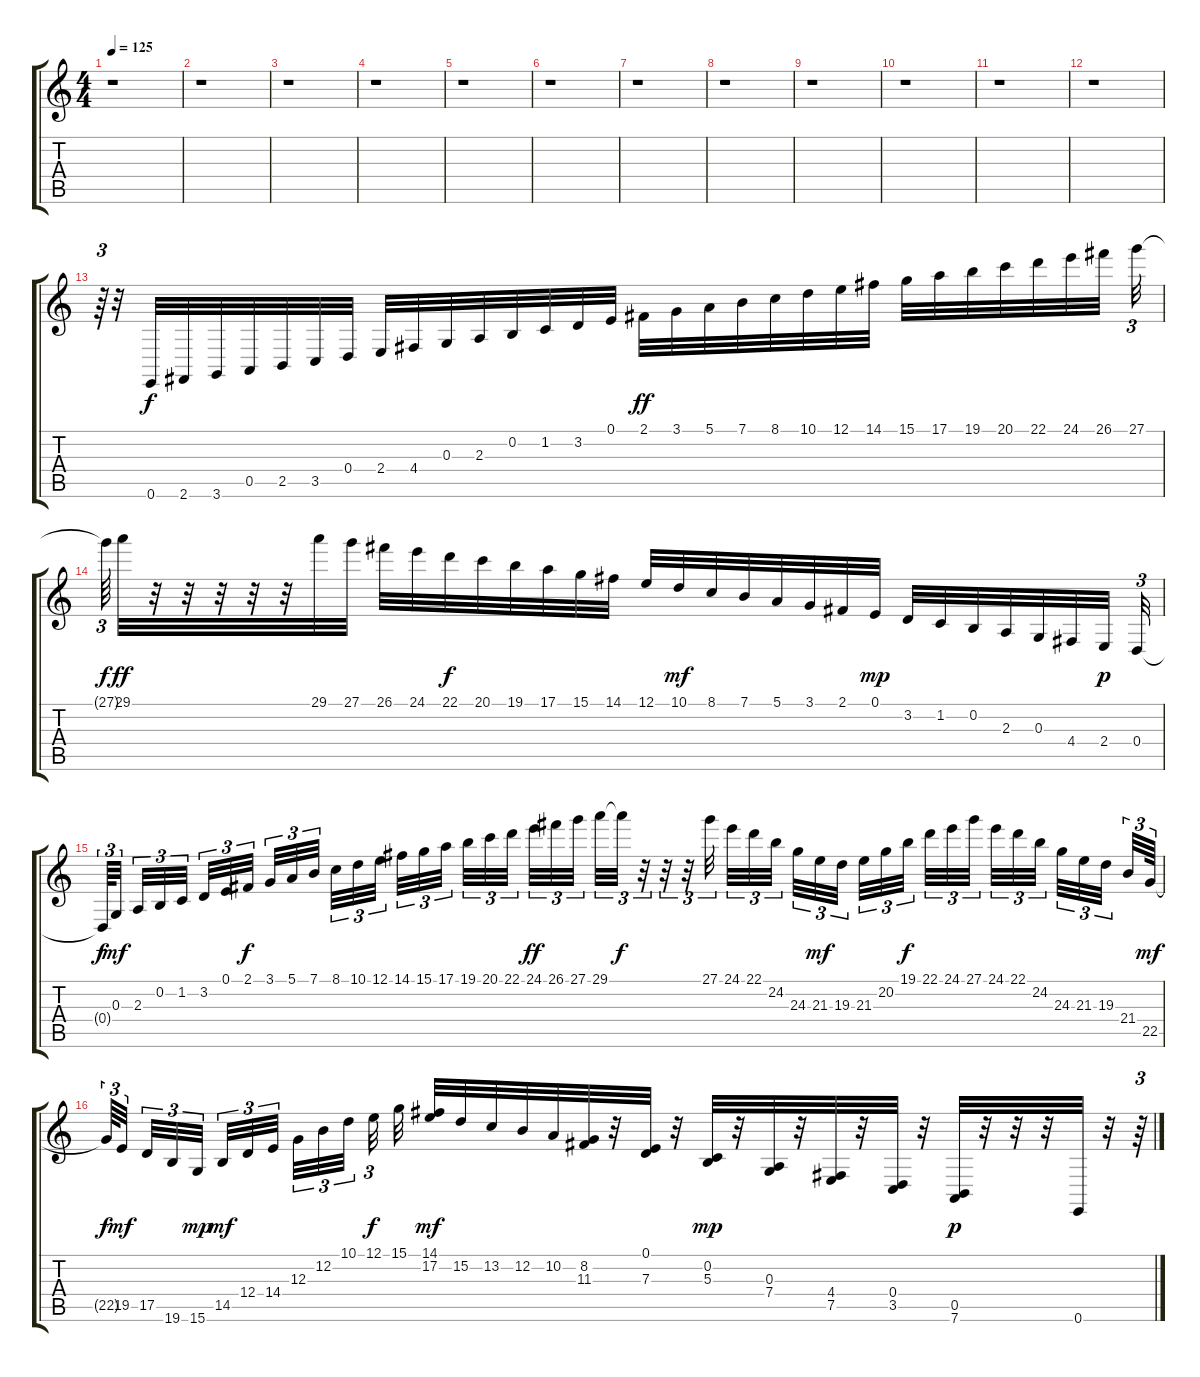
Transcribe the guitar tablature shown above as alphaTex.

\track "" {instrument orchestralharp}
\staff {score tabs}
\tuning (E4 B3 G3 D3 A2 E2) {hide}
\ts (4 4)
\tempo 125
\clef g2
\ks c
r.1{dy f} |
r.1 |
r.1 |
r.1 |
r.1 |
r.1 |
r.1 |
r.1 |
r.1 |
r.1 |
r.1 |
r.1 |
r.64{tu (3 2)} r.32{balance 1} 0.6.32 2.6.32 3.6.32 0.5.32 2.5.32 3.5.32 0.4.32 2.4.32 4.4.32 0.3.32 2.3.32 0.2.32 1.2.32 3.2.32 0.1.32 2.1.32{dy ff} 3.1.32 5.1.32 7.1.32 8.1.32 10.1.32 12.1.32 14.1.32 15.1.32 17.1.32 19.1.32 20.1.32 22.1.32 24.1.32 26.1.32 27.1.32{tu (3 2)} |
27.1{t}.64{tu (3 2) dy f} 29.1.32{dy ff} r.32 r.32 r.32 r.32 r.32 29.1.32 27.1.32 26.1.32 24.1.32 22.1.32{dy f} 20.1.32 19.1.32 17.1.32 15.1.32 14.1.32 12.1.32 10.1.32{dy mf} 8.1.32 7.1.32 5.1.32 3.1.32 2.1.32 0.1.32{dy mp} 3.2.32 1.2.32 0.2.32 2.3.32 0.3.32 4.4.32 2.4.32{dy p} 0.4.32{tu (3 2)} |
0.4{t}.64{tu (3 2) dy f} 0.3.32{tu (3 2) dy mf} 2.3.32{tu (3 2)} 0.2.32{tu (3 2)} 1.2.32{tu (3 2)} 3.2.32{tu (3 2)} 0.1.32{tu (3 2)} 2.1.32{tu (3 2) dy f} 3.1.32{tu (3 2)} 5.1.32{tu (3 2)} 7.1.32{tu (3 2)} 8.1.32{tu (3 2)} 10.1.32{tu (3 2)} 12.1.32{tu (3 2)} 14.1.32{tu (3 2)} 15.1.32{tu (3 2)} 17.1.32{tu (3 2)} 19.1.32{tu (3 2)} 20.1.32{tu (3 2)} 22.1.32{tu (3 2)} 24.1.32{tu (3 2) dy ff} 26.1.32{tu (3 2)} 27.1.32{tu (3 2)} 29.1.32{tu (3 2)} 29.1{t}.32{tu (3 2) dy f} r.32{tu (3 2)} r.32{tu (3 2)} r.32{tu (3 2)} 27.1.32{tu (3 2)} 24.1.32{tu (3 2)} 22.1.32{tu (3 2)} 24.2.32{tu (3 2)} 24.3.32{tu (3 2)} 21.3.32{tu (3 2) dy mf} 19.3.32{tu (3 2)} 21.3.32{tu (3 2)} 20.2.32{tu (3 2)} 19.1.32{tu (3 2) dy f} 22.1.32{tu (3 2)} 24.1.32{tu (3 2)} 27.1.32{tu (3 2)} 24.1.32{tu (3 2)} 22.1.32{tu (3 2)} 24.2.32{tu (3 2)} 24.3.32{tu (3 2)} 21.3.32{tu (3 2)} 19.3.32{tu (3 2)} 21.4.32{tu (3 2)} 22.5.64{tu (3 2) dy mf} |
22.5{t}.64{tu (3 2) dy f} 19.5.32{tu (3 2) dy mf} 17.5.32{tu (3 2)} 19.6.32{tu (3 2)} 15.6.32{tu (3 2) dy mp} 14.5.32{tu (3 2) dy mf} 12.4.32{tu (3 2)} 14.4.32{tu (3 2)} 12.3.32{tu (3 2)} 12.2.32{tu (3 2)} 10.1.32{tu (3 2)} 12.1.32{tu (3 2) dy f} 15.1.32 (14.1 17.2).32{dy mf} 15.2.32 13.2.32 12.2.32 10.2.32 (8.2 11.3).32 r.32 (0.1 7.3).32 r.32 (0.2 5.3).32{dy mp} r.32 (0.3 7.4).32 r.32 (4.4 7.5).32 r.32 (0.4 3.5).32 r.32 (0.5 7.6).32{dy p} r.32 r.32 r.32 0.6.32 r.32 r.64{tu (3 2)}
